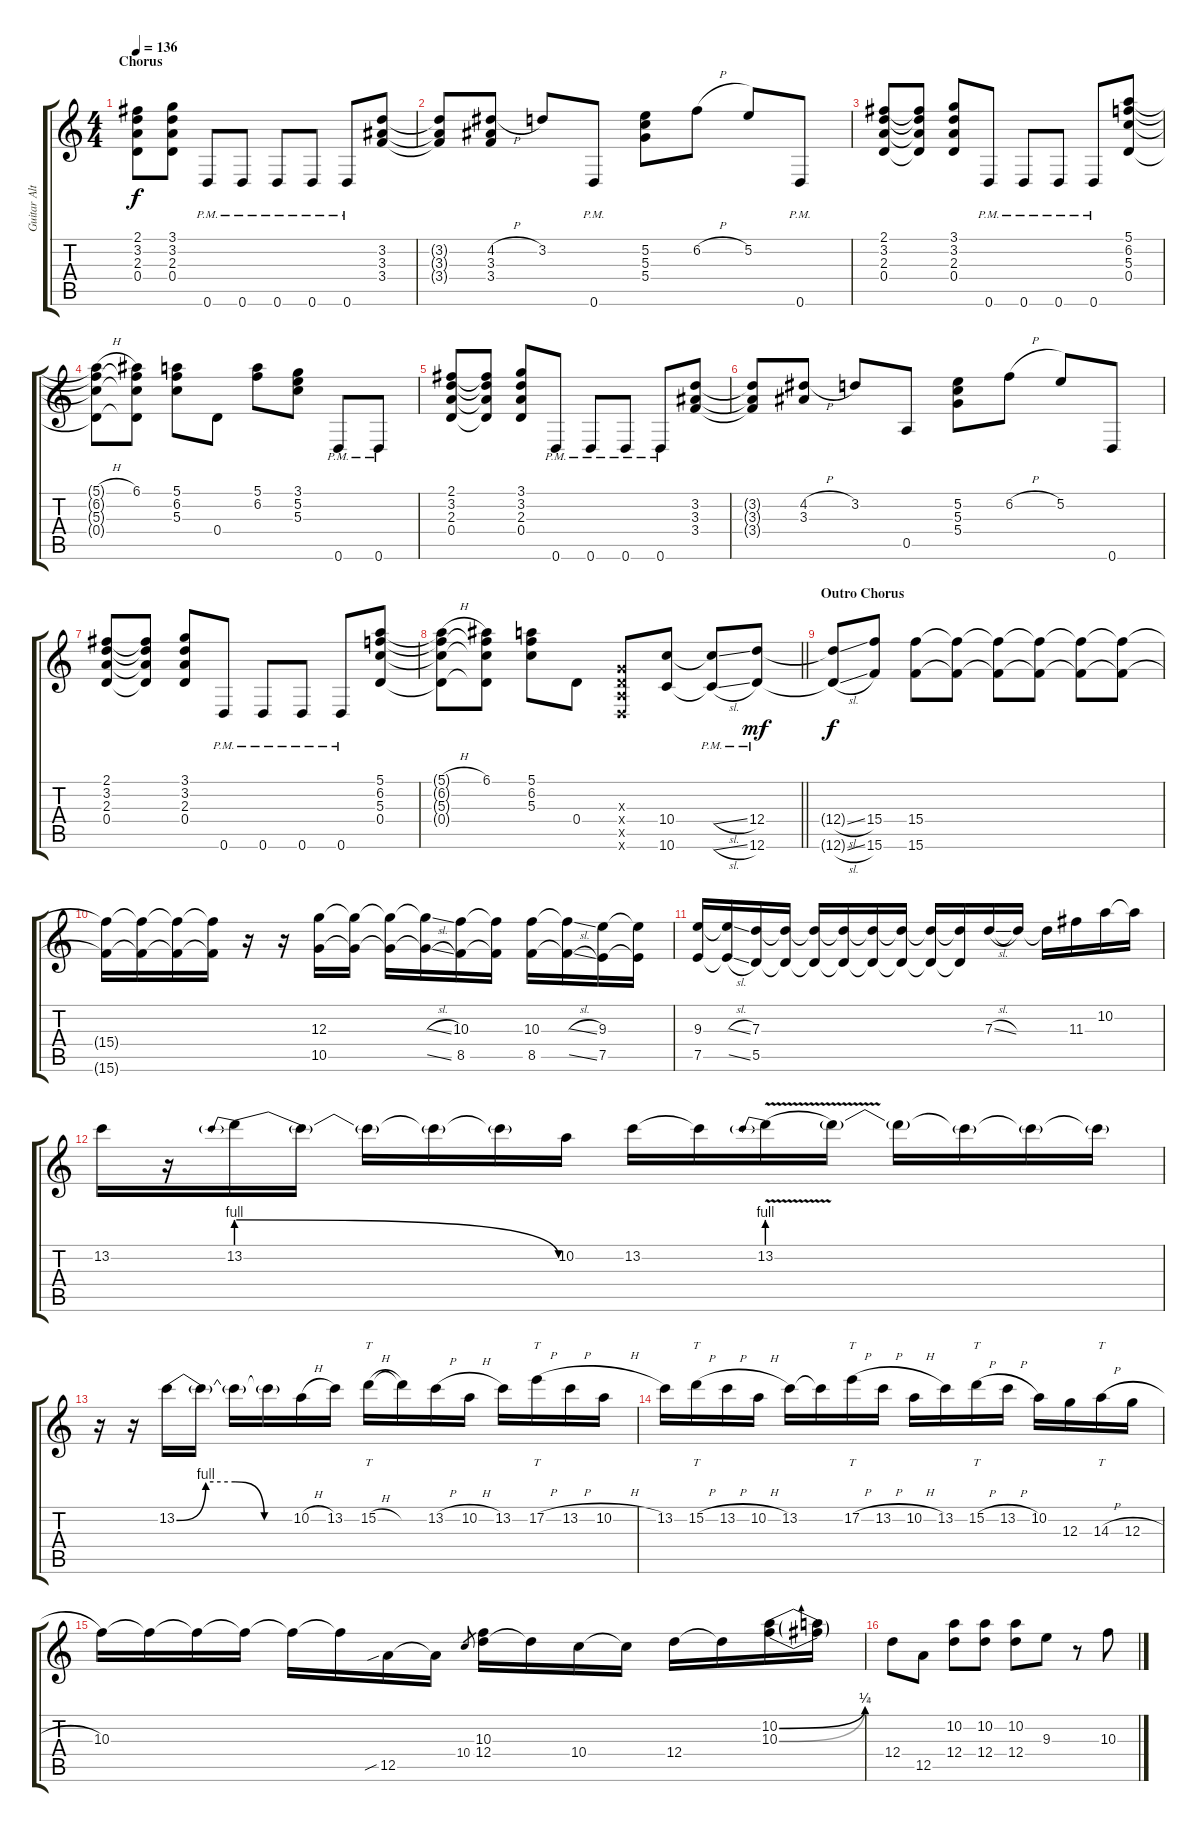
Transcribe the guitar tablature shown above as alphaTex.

\track ("Guitar Alt Tab" "Guitar Alt") {instrument distortionguitar}
\staff {score tabs}
\tuning (E4 B3 G3 D3 A2 D2) {hide}
\ts (4 4)
\section ("" "Chorus")
\tempo 136
\clef g2
\ks c
(2.1{t} 3.2{t} 2.3{t} 0.4{t}).8{dy f} (3.1 3.2 2.3 0.4).8 0.6{pm}.8 0.6{pm}.8 0.6{pm}.8 0.6{pm}.8 0.6{pm}.8 (3.2 3.3 3.4).8 |
(3.2{t} 3.3{t} 3.4{t}).8 (4.2{h} 3.3 3.4).8 3.2.8 0.6{pm}.8 (5.2 5.3 5.4).8 6.2{h}.8 5.2.8 0.6{pm}.8 |
(2.1 3.2 2.3 0.4).8 (2.1{t} 3.2{t} 2.3{t} 0.4{t}).8 (3.1 3.2 2.3 0.4).8 0.6{pm}.8 0.6{pm}.8 0.6{pm}.8 0.6{pm}.8 (5.1 6.2 5.3 0.4).8 |
(5.1{h t} 6.2{t} 5.3{t} 0.4{t}).8 (6.1 6.2{t} 5.3{t} 0.4{t}).8 (5.1 6.2 5.3).8 0.4.8 (5.1 6.2).8 (3.1 5.2 5.3).8 0.6{pm}.8 0.6{pm}.8 |
(2.1 3.2 2.3 0.4).8 (2.1{t} 3.2{t} 2.3{t} 0.4{t}).8 (3.1 3.2 2.3 0.4).8 0.6{pm}.8 0.6{pm}.8 0.6{pm}.8 0.6{pm}.8 (3.2 3.3 3.4).8 |
(3.2{t} 3.3{t} 3.4{t}).8 (4.2{h} 3.3).8 3.2.8 0.5.8 (5.2 5.3 5.4).8 6.2{h}.8 5.2.8 0.6.8 |
(2.1 3.2 2.3 0.4).8 (2.1{t} 3.2{t} 2.3{t} 0.4{t}).8 (3.1 3.2 2.3 0.4).8 0.6{pm}.8 0.6{pm}.8 0.6{pm}.8 0.6{pm}.8 (5.1 6.2 5.3 0.4).8 |
\barLineRight lightlight
(5.1{h t} 6.2{t} 5.3{t} 0.4{t}).8 (6.1 6.2{t} 5.3{t} 0.4{t}).8 (5.1 6.2 5.3).8 0.4.8 (0.3{x} 0.4{x} 0.5{x} 0.6{x}).8 (10.4 10.6).8 (10.4{sl t} 10.6{sl pm t}).8 (12.4 12.6{pm}).8{dy mf} |
\section ("" "Outro Chorus")
(12.4{sl t} 12.6{sl t}).8{dy f} (15.4 15.6).8 (15.4 15.6).8 (15.4{t} 15.6{t}).8 (15.4{t} 15.6{t}).8 (15.4{t} 15.6{t}).8 (15.4{t} 15.6{t}).8 (15.4{t} 15.6{t}).8 |
(15.4{t} 15.6{t}).16 (15.4{t} 15.6{t}).16 (15.4{t} 15.6{t}).16 (15.4{t} 15.6{t}).16 r.16 r.16 (12.3 10.5).16 (12.3{t} 10.5{t}).16 (12.3{t} 10.5{t}).16 (12.3{sl t} 10.5{sl t}).16 (10.3 8.5).16 (10.3{t} 8.5{t}).16 (10.3 8.5).16 (10.3{sl t} 8.5{sl t}).16 (9.3 7.5).16 (9.3{t} 7.5{t}).16 |
(9.3 7.5).16 (9.3{sl t} 7.5{sl t}).16 (7.3 5.5).16 (7.3{t} 5.5{t}).16 (7.3{t} 5.5{t}).16 (7.3{t} 5.5{t}).16 (7.3{t} 5.5{t}).16 (7.3{t} 5.5{t}).16 (7.3{t} 5.5{t}).16 (7.3{t} 5.5{t}).16 7.3{sl}.16 7.3{t}.16 7.3{t}.16 11.3.16 10.2.16 10.2{t}.16 |
13.2.16 r.16 13.2{be (prebendrelease 0 4 60 0)}.16 13.2{t}.16 13.2{t}.16 13.2{t}.16 13.2{t}.16 10.2.16 13.2.16 13.2{t}.16 13.2{be (prebend 0 4 60 4) v}.16 13.2{t}.16 13.2{t}.16 13.2{t}.16 13.2{t}.16 13.2{t}.16 |
r.16 r.16 13.2{be (custom 0 0 15 4 30 4 45 0 60 0)}.16 13.2{t}.16 13.2{t}.16 13.2{t}.16 10.2{h}.16 13.2.16 15.2{h}.16{tt} 15.2{t}.16 13.2{h}.16 10.2{h}.16 13.2.16 17.2{h}.16{tt} 13.2{h}.16 10.2{h}.16 |
13.2.16 15.2{h}.16{tt} 13.2{h}.16 10.2{h}.16 13.2.16 13.2{t}.16 17.2{h}.16{tt} 13.2{h}.16 10.2{h}.16 13.2.16 15.2{h}.16{tt} 13.2{h}.16 10.2.16 12.3.16 14.3{h}.16{tt} 12.3{h}.16 |
10.3.16 10.3{t}.16 10.3{t}.16 10.3{t}.16 10.3{t}.16 10.3{t}.16 12.5{sib}.16 12.5{t}.16 10.4.8{gr} (10.3 12.4).16 12.4{t}.16 10.4.16 10.4{t}.16 12.4.16 12.4{t}.16 (10.2{be (bend 0 0 60 1)} 10.3{be (bend 0 0 60 2)}).16 (10.2{t} 10.3{t}).16 |
12.4.8 12.5.8 (10.2 12.4).8 (10.2 12.4).8 (10.2 12.4).8 9.3.8 r.8 10.3.8
